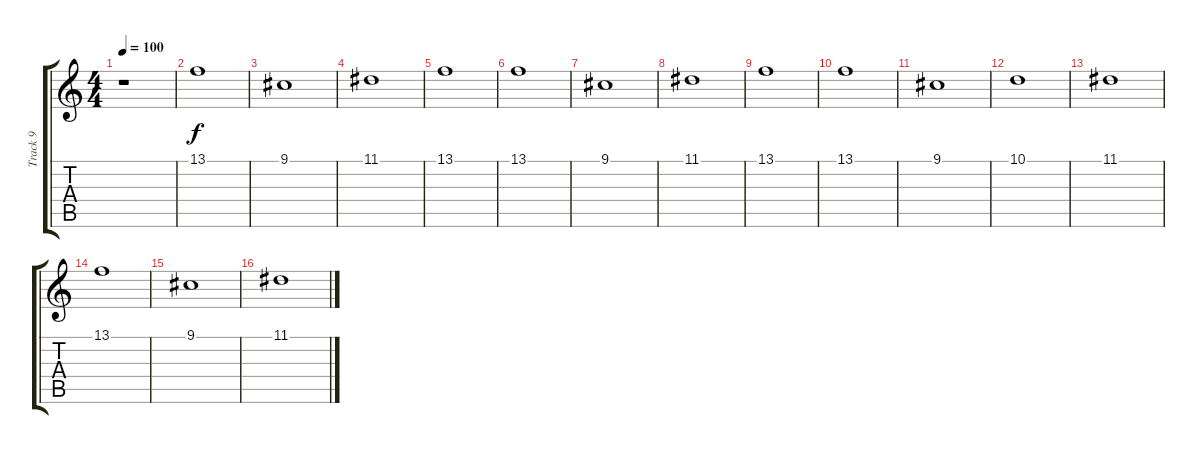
\track ("Track 9" "Track 9") {instrument tremolostrings}
\staff {score tabs}
\tuning (E4 B3 G3 D3 A2 E2) {hide}
\ts (4 4)
\tempo 100
\clef g2
\ks c
r.1{dy f} |
13.1.1 |
9.1.1 |
11.1.1 |
13.1.1 |
13.1.1 |
9.1.1 |
11.1.1 |
13.1.1 |
13.1.1 |
9.1.1 |
10.1.1 |
11.1.1 |
13.1.1 |
9.1.1 |
11.1.1
